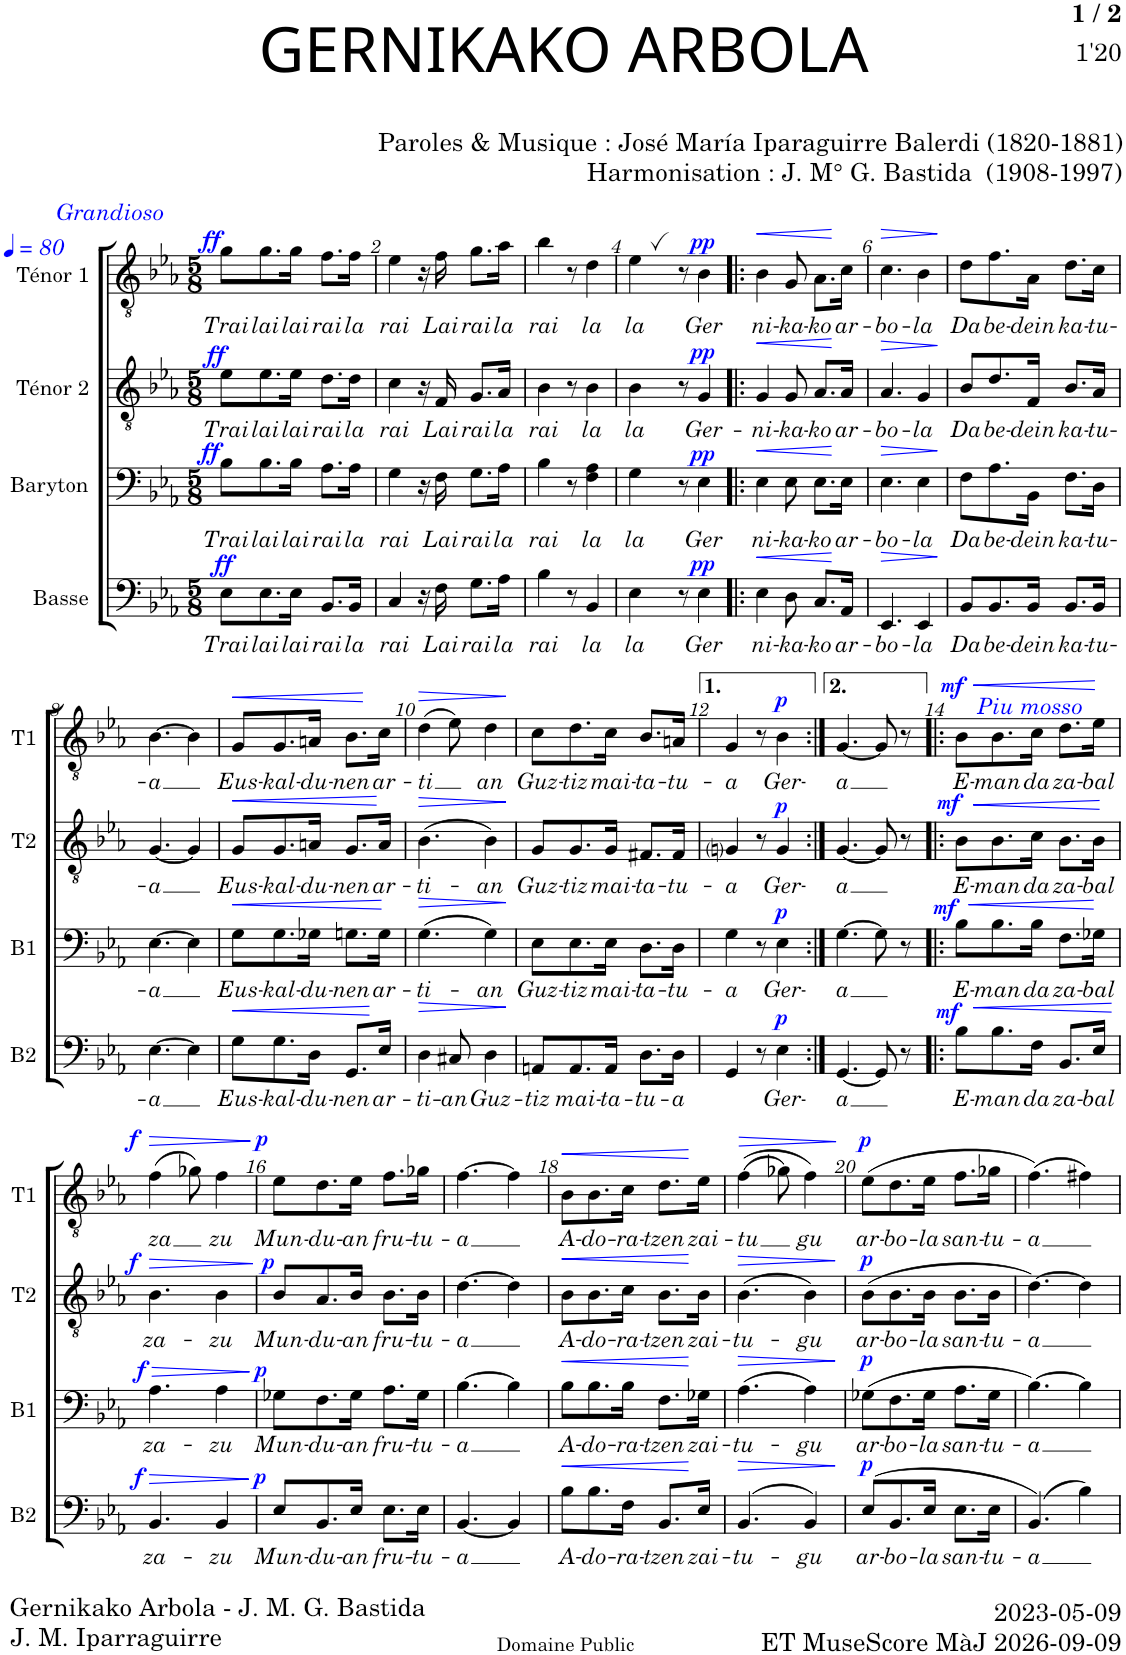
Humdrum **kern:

**kern	**text	**dynam	**kern	**text	**dynam	**kern	**text	**dynam	**kern	**text	**dynam
*part4	*part4	*part4	*part3	*part3	*part3	*part2	*part2	*part2	*part1	*part1	*part1
*staff4	*staff4	*staff4	*staff3	*staff3	*staff3	*staff2	*staff2	*staff2	*staff1	*staff1	*staff1
*I"Basse	*	*	*I"Baryton	*	*	*I"Ténor 2	*	*	*I"Ténor 1	*	*
*I'B2	*	*	*I'B1	*	*	*I'T2	*	*	*I'T1	*	*
*clefF4	*	*	*clefF4	*	*	*clefGv2	*	*	*clefGv2	*	*
*k[b-e-a-]	*	*	*k[b-e-a-]	*	*	*k[b-e-a-]	*	*	*k[b-e-a-]	*	*
*M5/8	*	*	*M5/8	*	*	*M5/8	*	*	*M5/8	*	*
*MM80	*	*	*MM80	*	*	*MM80	*	*	*MM80	*	*
=1	=1	=1	=1	=1	=1	=1	=1	=1	=1	=1	=1
!	!	!	!	!	!	!	!	!	!LO:TX:a:i:color=#0000FF:t=Grandioso	!	!
!	!LO:LY:b	!LO:DY:a	!	!LO:LY:b	!LO:DY:a	!	!LO:LY:b	!LO:DY:a	!	!LO:LY:b	!LO:DY:a
8E-\L	Trai	ff	8B-\L	Trai	ff	8e-\L	Trai	ff	8g\L	Trai	ff
!	!LO:LY:b	!	!	!LO:LY:b	!	!	!LO:LY:b	!	!	!LO:LY:b	!
8.E-\	lai	.	8.B-\	lai	.	8.e-\	lai	.	8.g\	lai	.
!	!LO:LY:b	!	!	!LO:LY:b	!	!	!LO:LY:b	!	!	!LO:LY:b	!
16E-\Jk	lai	.	16B-\Jk	lai	.	16e-\Jk	lai	.	16g\Jk	lai	.
!	!LO:LY:b	!	!	!LO:LY:b	!	!	!LO:LY:b	!	!	!LO:LY:b	!
8.BB-/L	rai	.	8.A-\L	rai	.	8.d\L	rai	.	8.f\L	rai	.
!	!LO:LY:b	!	!	!LO:LY:b	!	!	!LO:LY:b	!	!	!LO:LY:b	!
16BB-/Jk	la	.	16A-\Jk	la	.	16d\Jk	la	.	16f\Jk	la	.
=2	=2	=2	=2	=2	=2	=2	=2	=2	=2	=2	=2
!	!LO:LY:b	!	!	!LO:LY:b	!	!	!LO:LY:b	!	!	!LO:LY:b	!
4C/	rai	.	4G\	rai	.	4c\	rai	.	4e-\	rai	.
16r	.	.	16r	.	.	16r	.	.	16r	.	.
!	!LO:LY:b	!	!	!LO:LY:b	!	!	!LO:LY:b	!	!	!LO:LY:b	!
16F\	Lai	.	16F\	Lai	.	16F/	Lai	.	16f\	Lai	.
!	!LO:LY:b	!	!	!LO:LY:b	!	!	!LO:LY:b	!	!	!LO:LY:b	!
8.G\L	rai	.	8.G\L	rai	.	8.G/L	rai	.	8.g\L	rai	.
!	!LO:LY:b	!	!	!LO:LY:b	!	!	!LO:LY:b	!	!	!LO:LY:b	!
16A-\Jk	la	.	16A-\Jk	la	.	16A-/Jk	la	.	16a-\Jk	la	.
=3	=3	=3	=3	=3	=3	=3	=3	=3	=3	=3	=3
!	!LO:LY:b	!	!	!LO:LY:b	!	!	!LO:LY:b	!	!	!LO:LY:b	!
4B-\	rai	.	4B-\	rai	.	4B-\	rai	.	4b-\	rai	.
8r	.	.	8r	.	.	8r	.	.	8r	.	.
!	!LO:LY:b	!	!	!LO:LY:b	!	!	!LO:LY:b	!	!	!LO:LY:b	!
4BB-/	la	.	4F\ 4A-\	la	.	4B-\	la	.	4d\	la	.
=4	=4	=4	=4	=4	=4	=4	=4	=4	=4	=4	=4
!	!LO:LY:b	!	!	!LO:LY:b	!	!	!LO:LY:b	!	!	!LO:LY:b	!
4E-\	la	.	4G\	la	.	4B-\	la	.	4e-,\	la	.
8r	.	.	8r	.	.	8r	.	.	8r	.	.
!	!LO:LY:b	!LO:DY:a	!	!LO:LY:b	!LO:DY:a	!	!LO:LY:b	!LO:DY:a	!	!LO:LY:b	!LO:DY:a
4E-\	Ger	pp	4E-\	Ger	pp	4G/	Ger-	pp	4B-\	Ger	pp
=5!|:	=5!|:	=5!|:	=5!|:	=5!|:	=5!|:	=5!|:	=5!|:	=5!|:	=5!|:	=5!|:	=5!|:
!	!LO:LY:b	!LO:HP:b	!	!LO:LY:b	!LO:HP:b	!	!LO:LY:b	!LO:HP:b	!	!LO:LY:b	!LO:HP:b
4E-\	-ni-	<	4E-\	-ni-	<	4G/	-ni-	<	4B-\	-ni-	<
!	!LO:LY:b	!	!	!LO:LY:b	!	!	!LO:LY:b	!	!	!LO:LY:b	!
8D\	-ka-	.	8E-\	-ka-	.	8G/	-ka-	.	8G/	-ka-	.
!	!LO:LY:b	!	!	!LO:LY:b	!	!	!LO:LY:b	!	!	!LO:LY:b	!
8.C/L	-ko	.	8.E-\L	-ko	.	8.A-/L	-ko	.	8.A-\L	-ko	.
!	!LO:LY:b	!	!	!LO:LY:b	!	!	!LO:LY:b	!	!	!LO:LY:b	!
16AA-/Jk	ar-	[	16E-\Jk	ar-	[	16A-/Jk	ar-	[	16c\Jk	ar-	[
=6	=6	=6	=6	=6	=6	=6	=6	=6	=6	=6	=6
!	!LO:LY:b	!LO:HP:b	!	!LO:LY:b	!LO:HP:b	!	!LO:LY:b	!LO:HP:b	!	!LO:LY:b	!LO:HP:b
4.EE-/	-bo-	>	4.E-\	-bo-	>	4.A-/	-bo-	>	4.c\	-bo-	>
!	!LO:LY:b	!	!	!LO:LY:b	!	!	!LO:LY:b	!	!	!LO:LY:b	!
4EE-/	-la	.	4E-\	-la	.	4G/	-la	.	4B-\	-la	.
.	.	]	.	.	]	.	.	]	.	.	]
=7	=7	=7	=7	=7	=7	=7	=7	=7	=7	=7	=7
!	!LO:LY:b	!	!	!LO:LY:b	!	!	!LO:LY:b	!	!	!LO:LY:b	!
8BB-/L	Da	.	8F\L	Da	.	8B-/L	Da	.	8d\L	Da	.
!	!LO:LY:b	!	!	!LO:LY:b	!	!	!LO:LY:b	!	!	!LO:LY:b	!
8.BB-/	be-	.	8.A-\	be-	.	8.d/	be-	.	8.f\	be-	.
!	!LO:LY:b	!	!	!LO:LY:b	!	!	!LO:LY:b	!	!	!LO:LY:b	!
16BB-/Jk	-dein	.	16BB-\Jk	-dein	.	16F/Jk	-dein	.	16A-\Jk	-dein	.
!	!LO:LY:b	!	!	!LO:LY:b	!	!	!LO:LY:b	!	!	!LO:LY:b	!
8.BB-/L	ka-	.	8.F\L	ka-	.	8.B-/L	ka-	.	8.d\L	ka-	.
!	!LO:LY:b	!	!	!LO:LY:b	!	!	!LO:LY:b	!	!	!LO:LY:b	!
16BB-/Jk	-tu-	.	16D\Jk	-tu-	.	16A-/Jk	-tu-	.	16c\Jk	-tu-	.
!!LO:LB:g=z
=8	=8	=8	=8	=8	=8	=8	=8	=8	=8	=8	=8
!	!LO:LY:b	!	!	!LO:LY:b	!	!	!LO:LY:b	!	!	!LO:LY:b	!
[4.E-\	-a	.	[4.E-\	-a	.	[4.G/	-a	.	[4.B-\	-a	.
4E-\]	.	.	4E-\]	.	.	4G/]	.	.	4B-\]	.	.
=9	=9	=9	=9	=9	=9	=9	=9	=9	=9	=9	=9
!	!LO:LY:b	!LO:HP:b	!	!LO:LY:b	!LO:HP:b	!	!LO:LY:b	!LO:HP:b	!	!LO:LY:b	!LO:HP:b
8G\L	Eus-	<	8G\L	Eus-	<	8G/L	Eus-	<	8G/L	Eus-	<
!	!LO:LY:b	!	!	!LO:LY:b	!	!	!LO:LY:b	!	!	!LO:LY:b	!
8.G\	-kal-	.	8.G\	-kal-	.	8.G/	-kal-	.	8.G/	-kal-	.
!	!LO:LY:b	!	!	!LO:LY:b	!	!	!LO:LY:b	!	!	!LO:LY:b	!
16D\Jk	-du-	.	16G-X\Jk	-du-	.	16An/Jk	-du-	.	16An/Jk	-du-	.
!	!LO:LY:b	!	!	!LO:LY:b	!	!	!LO:LY:b	!	!	!LO:LY:b	!
8.GG/L	-nen	.	8.Gn\L	-nen	.	8.G/L	-nen	.	8.B-\L	-nen	.
!	!LO:LY:b	!	!	!LO:LY:b	!	!	!LO:LY:b	!	!	!LO:LY:b	!
16E-/Jk	ar-	[	16G\Jk	ar-	[	16A/Jk	ar-	[	16c\Jk	ar-	[
=10	=10	=10	=10	=10	=10	=10	=10	=10	=10	=10	=10
!	!LO:LY:b	!LO:HP:b	!	!LO:LY:b	!LO:HP:b	!	!LO:LY:b	!LO:HP:b	!	!LO:LY:b	!LO:HP:b
4D\	-ti-	>	(4.G\	-ti-	>	(4.B-\	-ti-	>	(4d\	-ti	>
!	!LO:LY:b	!	!	!	!	!	!	!	!	!	!
8C#X/	-an	.	.	.	.	.	.	.	8e-\)	.	.
!	!LO:LY:b	!	!	!LO:LY:b	!	!	!LO:LY:b	!	!	!LO:LY:b	!
4D\	Guz-	.	4G\)	-an	.	4B-\)	-an	.	4d\	an	.
.	.	]	.	.	]	.	.	]	.	.	]
=11	=11	=11	=11	=11	=11	=11	=11	=11	=11	=11	=11
!	!LO:LY:b	!	!	!LO:LY:b	!	!	!LO:LY:b	!	!	!LO:LY:b	!
8AAn/L	-tiz	.	8E-\L	Guz-	.	8G/L	Guz-	.	8c\L	Guz-	.
!	!LO:LY:b	!	!	!LO:LY:b	!	!	!LO:LY:b	!	!	!LO:LY:b	!
8.AA/	mai-	.	8.E-\	-tiz	.	8.G/	-tiz	.	8.d\	-tiz	.
!	!LO:LY:b	!	!	!LO:LY:b	!	!	!LO:LY:b	!	!	!LO:LY:b	!
16AA/Jk	-ta-	.	16E-\Jk	mai-	.	16G/Jk	mai-	.	16c\Jk	mai-	.
!	!LO:LY:b	!	!	!LO:LY:b	!	!	!LO:LY:b	!	!	!LO:LY:b	!
8.D\L	-tu-	.	8.D\L	-ta-	.	8.F#X/L	-ta-	.	8.B-/L	-ta-	.
!	!LO:LY:b	!	!	!LO:LY:b	!	!	!LO:LY:b	!	!	!LO:LY:b	!
16D\Jk	-a	.	16D\Jk	-tu-	.	16F#/Jk	-tu-	.	16An/Jk	-tu-	.
=12	=12	=12	=12	=12	=12	=12	=12	=12	=12	=12	=12
!	!	!	!	!LO:LY:b	!	!	!LO:LY:b	!	!	!LO:LY:b	!
4GG/	.	.	4G\	-a	.	4Gni/	-a	.	4G/	-a	.
8r	.	.	8r	.	.	8r	.	.	8r	.	.
!	!LO:LY:b	!LO:DY:a	!	!LO:LY:b	!LO:DY:a	!	!LO:LY:b	!LO:DY:a	!	!LO:LY:b	!LO:DY:a
4E-\	Ger-	p	4E-\	Ger-	p	4G/	Ger-	p	4B-\	Ger-	p
=13:|!	=13:|!	=13:|!	=13:|!	=13:|!	=13:|!	=13:|!	=13:|!	=13:|!	=13:|!	=13:|!	=13:|!
!	!LO:LY:b	!	!	!LO:LY:b	!	!	!LO:LY:b	!	!	!LO:LY:b	!
[4.GG/	a	.	[4.G\	a	.	[4.G/	a	.	[4.G/	a	.
8GG/]	.	.	8G\]	.	.	8G/]	.	.	8G/]	.	.
8r	.	.	8r	.	.	8r	.	.	8r	.	.
=14!|:	=14!|:	=14!|:	=14!|:	=14!|:	=14!|:	=14!|:	=14!|:	=14!|:	=14!|:	=14!|:	=14!|:
!	!LO:LY:b	!LO:DY:a	!	!LO:LY:b	!LO:DY:a	!	!LO:LY:b	!LO:DY:a	!	!LO:LY:b	!LO:DY:a
*	*	*	*	*	*	*	*	*	*^	*	*
8B-\L	E-	mf	8B-\L	E-	mf	8B-\L	E-	mf	8B-\L	16ryy	E-	mf
!	!	!	!	!	!	!	!	!	!	!LO:TX:a:i:color=#0000FF:t=Piu mosso	!	!
.	.	.	.	.	.	.	.	.	.	2ryy	.	.
!	!LO:LY:b	!LO:HP:b	!	!LO:LY:b	!LO:HP:b	!	!LO:LY:b	!LO:HP:b	!	!	!LO:LY:b	!LO:HP:b
8.B-\	-man	<	8.B-\	-man	<	8.B-\	-man	<	8.B-\	.	-man	<
!	!LO:LY:b	!	!	!LO:LY:b	!	!	!LO:LY:b	!	!	!	!LO:LY:b	!
16F\Jk	da	.	16B-\Jk	da	.	16c\Jk	da	.	16c\Jk	.	da	.
!	!LO:LY:b	!	!	!LO:LY:b	!	!	!LO:LY:b	!	!	!	!LO:LY:b	!
8.BB-/L	za-	.	8.F\L	za-	.	8.B-\L	za-	.	8.d\L	.	za-	.
!	!LO:LY:b	!	!	!LO:LY:b	!	!	!LO:LY:b	!	!	!	!LO:LY:b	!
16E-/Jk	-bal	[	16G-X\Jk	-bal	.	16B-\Jk	-bal	[	16e-\Jk	16ryy	-bal	.
.	.	.	.	.	[	.	.	.	.	.	.	[
!!LO:LB:g=z
=15	=15	=15	=15	=15	=15	=15	=15	=15	=15	=15	=15	=15
!	!LO:LY:b	!LO:HP:b	!	!LO:LY:b	!LO:HP:b	!	!LO:LY:b	!LO:HP:b	!	!	!LO:LY:b	!LO:HP:b
!	!	!LO:DY:n=1:a	!	!	!LO:DY:n=1:a	!	!	!LO:DY:n=1:a	!	!	!	!LO:DY:n=1:a
*	*	*	*	*	*	*	*	*	*v	*v	*	*
4.BB-/	za-	> f	4.A-\	za-	> f	4.B-\	za-	> f	(4f\	-za	> f
.	.	.	.	.	.	.	.	.	8g-X\)	.	.
!	!LO:LY:b	!	!	!LO:LY:b	!	!	!LO:LY:b	!	!	!LO:LY:b	!
4BB-/	-zu	.	4A-\	-zu	.	4B-\	-zu	.	4f\	zu	.
.	.	]	.	.	]	.	.	]	.	.	]
=16	=16	=16	=16	=16	=16	=16	=16	=16	=16	=16	=16
!	!LO:LY:b	!LO:DY:a	!	!LO:LY:b	!LO:DY:a	!	!LO:LY:b	!LO:DY:a	!	!LO:LY:b	!LO:DY:a
8E-/L	Mun-	p	8G-X\L	Mun-	p	8B-/L	Mun-	p	8e-\L	Mun-	p
!	!LO:LY:b	!	!	!LO:LY:b	!	!	!LO:LY:b	!	!	!LO:LY:b	!
8.BB-/	-du-	.	8.F\	-du-	.	8.A-/	-du-	.	8.d\	-du-	.
!	!LO:LY:b	!	!	!LO:LY:b	!	!	!LO:LY:b	!	!	!LO:LY:b	!
16E-/Jk	-an	.	16G-\Jk	-an	.	16B-/Jk	-an	.	16e-\Jk	-an	.
!	!LO:LY:b	!	!	!LO:LY:b	!	!	!LO:LY:b	!	!	!LO:LY:b	!
8.E-\L	fru-	.	8.A-\L	fru-	.	8.B-\L	fru-	.	8.f\L	fru-	.
!	!LO:LY:b	!	!	!LO:LY:b	!	!	!LO:LY:b	!	!	!LO:LY:b	!
16E-\Jk	-tu-	.	16G-\Jk	-tu-	.	16B-\Jk	-tu-	.	16g-X\Jk	-tu-	.
=17	=17	=17	=17	=17	=17	=17	=17	=17	=17	=17	=17
!	!LO:LY:b	!	!	!LO:LY:b	!	!	!LO:LY:b	!	!	!LO:LY:b	!
[4.BB-/	-a	.	[4.B-\	-a	.	[4.d\	-a	.	[4.f\	-a	.
4BB-/]	.	.	4B-\]	.	.	4d\]	.	.	4f\]	.	.
=18	=18	=18	=18	=18	=18	=18	=18	=18	=18	=18	=18
!	!LO:LY:b	!LO:HP:b	!	!LO:LY:b	!LO:HP:b	!	!LO:LY:b	!LO:HP:b	!	!LO:LY:b	!LO:HP:b
8B-\L	A-	<	8B-\L	A-	<	8B-\L	A-	<	8B-\L	A-	<
!	!LO:LY:b	!	!	!LO:LY:b	!	!	!LO:LY:b	!	!	!LO:LY:b	!
8.B-\	-do-	.	8.B-\	-do-	.	8.B-\	-do-	.	8.B-\	-do-	.
!	!LO:LY:b	!	!	!LO:LY:b	!	!	!LO:LY:b	!	!	!LO:LY:b	!
16F\Jk	-ra-	.	16B-\Jk	-ra-	.	16c\Jk	-ra-	.	16c\Jk	-ra-	.
!	!LO:LY:b	!	!	!LO:LY:b	!	!	!LO:LY:b	!	!	!LO:LY:b	!
8.BB-/L	-tzen	.	8.F\L	-tzen	.	8.B-\L	-tzen	.	8.d\L	-tzen	.
!	!LO:LY:b	!	!	!LO:LY:b	!	!	!LO:LY:b	!	!	!LO:LY:b	!
16E-/Jk	zai-	[	16G-X\Jk	zai-	[	16B-\Jk	zai-	[	16e-\Jk	zai-	[
=19	=19	=19	=19	=19	=19	=19	=19	=19	=19	=19	=19
!	!LO:LY:b	!LO:HP:b	!	!LO:LY:b	!LO:HP:b	!	!LO:LY:b	!LO:HP:b	!	!LO:LY:b	!LO:HP:b
(>4.BB-/	-tu-	>	(4.A-\	-tu-	>	(4.B-\	-tu-	>	((4f\	-tu	>
.	.	.	.	.	.	.	.	.	8g-X\)	.	.
!	!LO:LY:b	!	!	!LO:LY:b	!	!	!LO:LY:b	!	!	!LO:LY:b	!
4BB-/)	-gu	.	4A-\)	-gu	.	4B-\)	-gu	.	4f\)	gu	.
.	.	]	.	.	]	.	.	]	.	.	]
=20	=20	=20	=20	=20	=20	=20	=20	=20	=20	=20	=20
!	!LO:LY:b	!LO:DY:a	!	!LO:LY:b	!LO:DY:a	!	!LO:LY:b	!LO:DY:a	!	!LO:LY:b	!LO:DY:a
(8E-/L	ar-	p	(8G-X\L	ar-	p	(8B-\L	ar-	p	(8e-\L	ar-	p
!	!LO:LY:b	!	!	!LO:LY:b	!	!	!LO:LY:b	!	!	!LO:LY:b	!
8.BB-/	-bo-	.	8.F\	-bo-	.	8.B-\	-bo-	.	8.d\	-bo-	.
!	!LO:LY:b	!	!	!LO:LY:b	!	!	!LO:LY:b	!	!	!LO:LY:b	!
16E-/Jk	-la	.	16G-\Jk	-la	.	16B-\Jk	-la	.	16e-\Jk	-la	.
!	!LO:LY:b	!	!	!LO:LY:b	!	!	!LO:LY:b	!	!	!LO:LY:b	!
8.E-\L	san-	.	8.A-\L	san-	.	8.B-\L	san-	.	8.f\L	san-	.
!	!LO:LY:b	!	!	!LO:LY:b	!	!	!LO:LY:b	!	!	!LO:LY:b	!
16E-\Jk	-tu-	.	16G-\Jk	-tu-	.	16B-\Jk	-tu-	.	16g-X\Jk	-tu-	.
=21	=21	=21	=21	=21	=21	=21	=21	=21	=21	=21	=21
!	!LO:LY:b	!	!	!LO:LY:b	!	!	!LO:LY:b	!	!	!LO:LY:b	!
(>4.BB-/)	-a	.	[4.B-\)	-a	.	[4.d\)	-a	.	(4.f\)	-a	.
4B-\)	.	.	4B-\]	.	.	4d\]	.	.	4f#X\)	.	.
=	=	=	=	=	=	=	=	=	=	=	=
*-	*-	*-	*-	*-	*-	*-	*-	*-	*-	*-	*-
